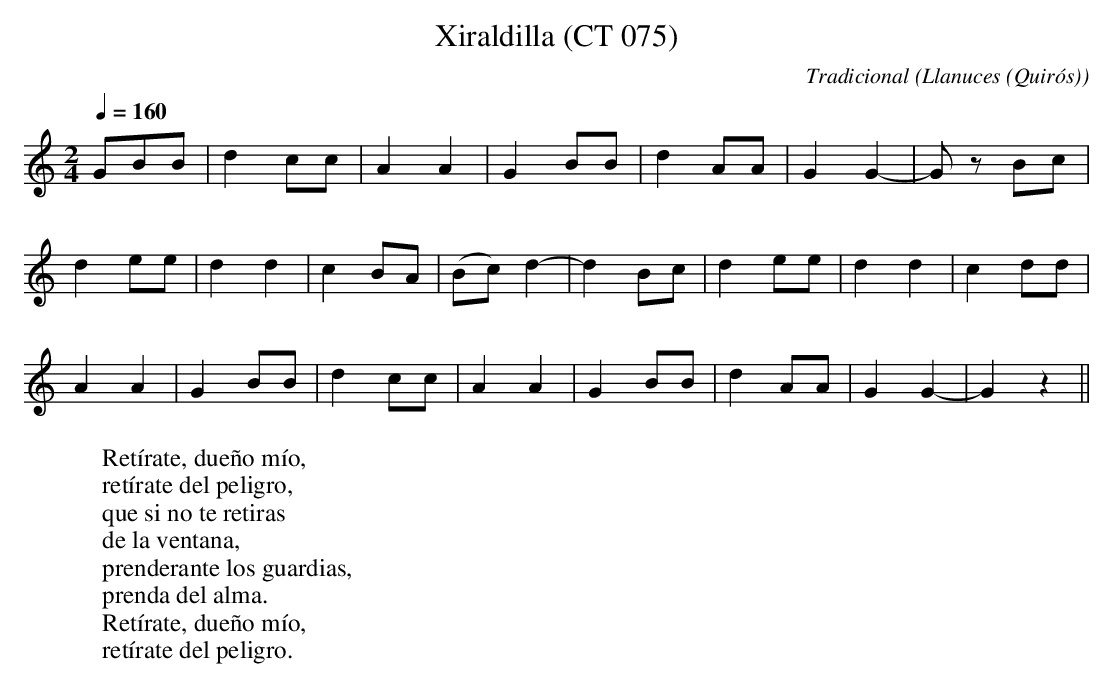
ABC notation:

X:1
T:Xiraldilla (CT 075)
C:Tradicional
O:Llanuces (Quirós)
M:2/4
L:1/8
Q:1/4=160
K:C
GBB|d2 cc|A2 A2|G2 BB|d2 AA|G2 G2-|Gz Bc|
d2 ee|d2 d2|c2 BA|(Bc) d2-|d2 Bc|d2 ee|d2 d2|c2 dd|
A2 A2|G2 BB|d2 cc|A2 A2|G2 BB|d2 AA|G2 G2-|G2 z2||
W:Retírate, dueño mío,
W:retírate del peligro,
W:que si no te retiras
W:de la ventana,
W:prenderante los guardias,
W:prenda del alma.
W:Retírate, dueño mío,
W:retírate del peligro.
W:
